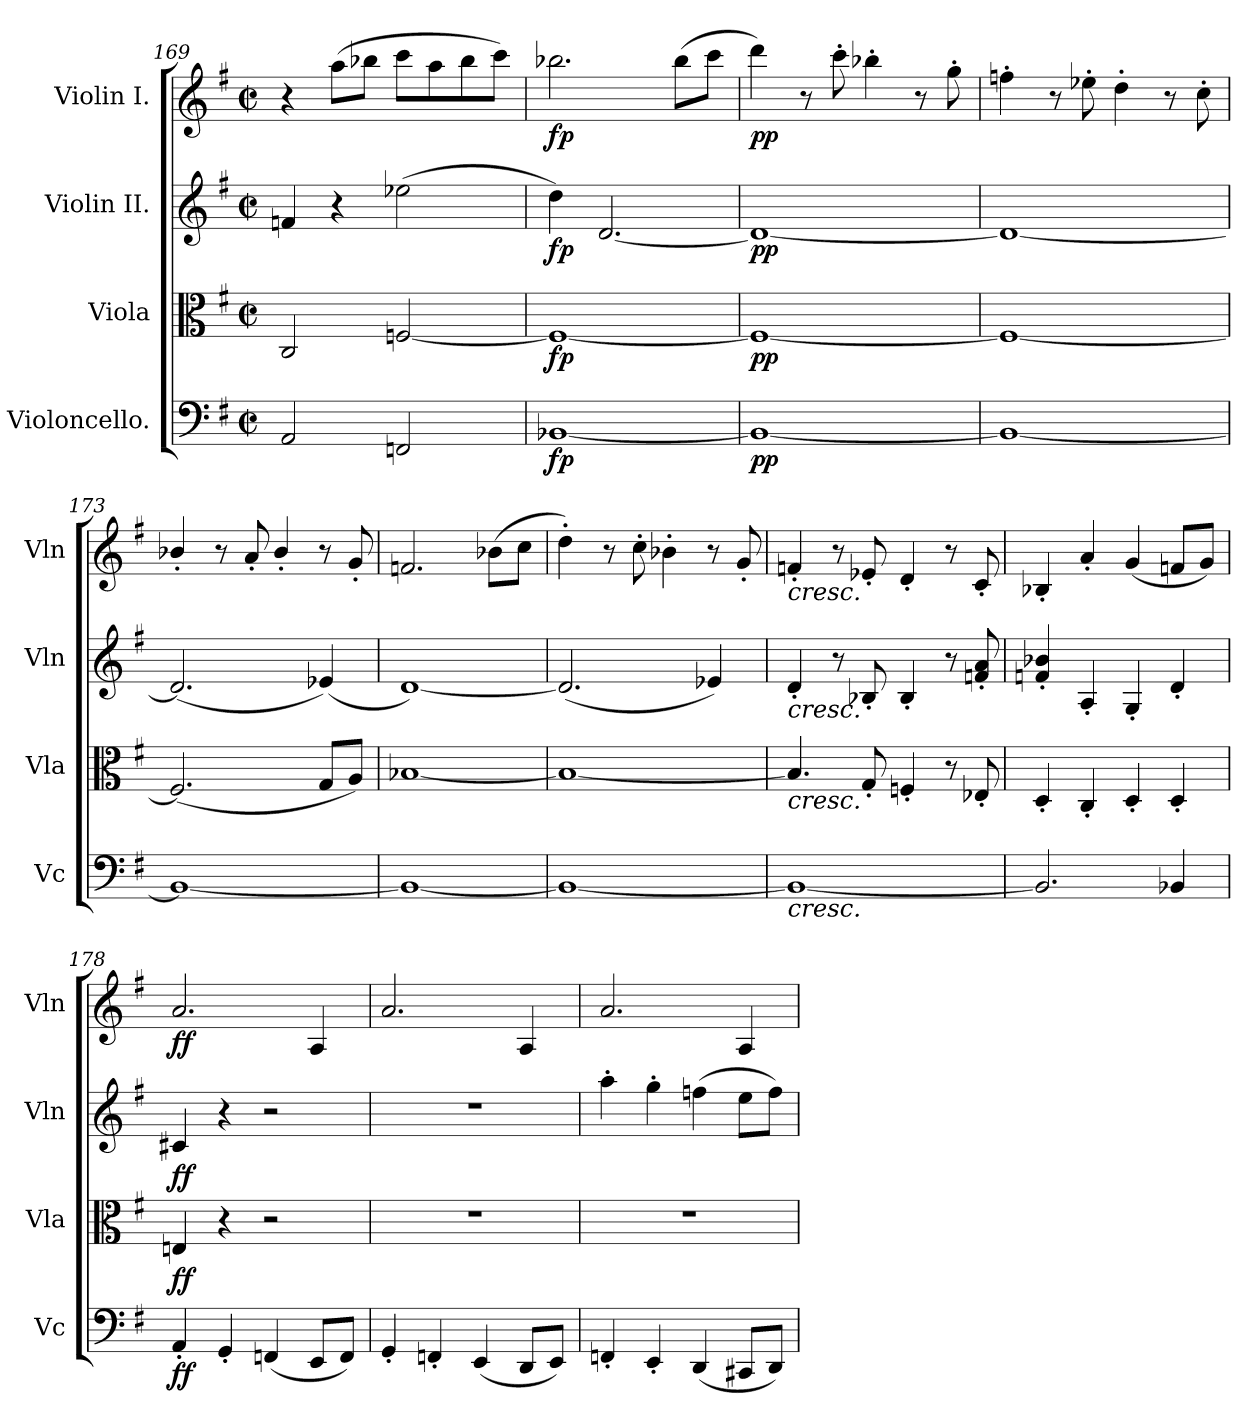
**kern	**dynam	**kern	**dynam	**kern	**dynam	**kern	**dynam
*part4	*part4	*part3	*part3	*part2	*part2	*part1	*part1
*staff4	*staff4	*staff3	*staff3	*staff2	*staff2	*staff1	*staff1
*I"Violoncello.	*	*I"Viola	*	*I"Violin II.	*	*I"Violin I.	*
*I'Vc	*	*I'Vla	*	*I'Vln	*	*I'Vln	*
*clefF4	*	*clefC3	*	*clefG2	*	*clefG2	*
*k[f#]	*	*k[f#]	*	*k[f#]	*	*k[f#]	*
*e:	*	*e:	*	*e:	*	*e:	*
*M2/2	*	*M2/2	*	*M2/2	*	*M2/2	*
*met(c|)	*	*met(c|)	*	*met(c|)	*	*met(c|)	*
=169	=169	=169	=169	=169	=169	=169	=169
2AA/	.	2C/	.	4fn/	.	4r	.
.	.	.	.	4r	.	(8aa\L	.
.	.	.	.	.	.	8bb-X\J	.
2FFn/	.	[2Fn/	.	(2ee-X\	.	8ccc\L	.
.	.	.	.	.	.	8aa\	.
.	.	.	.	.	.	8bb-\	.
.	.	.	.	.	.	8ccc\J)	.
=170	=170	=170	=170	=170	=170	=170	=170
!	!LO:DY:b	!	!LO:DY:b	!	!LO:DY:b	!	!LO:DY:b
[1BB-X	fp	1F_	fp	4dd\)	fp	2.bb-X\	fp
.	.	.	.	[2.d/	.	.	.
.	.	.	.	.	.	(8bb-\L	.
.	.	.	.	.	.	8ccc\J	.
!!LO:LB:g=z
=171	=171	=171	=171	=171	=171	=171	=171
!	!LO:DY:b	!	!LO:DY:b	!	!LO:DY:b	!	!LO:DY:b
1BB-_	pp	1F_	pp	1d_	pp	4ddd\)	pp
.	.	.	.	.	.	8r	.
.	.	.	.	.	.	8ccc'>\	.
.	.	.	.	.	.	4bb-X'>\	.
.	.	.	.	.	.	8r	.
.	.	.	.	.	.	8gg'>\	.
=172	=172	=172	=172	=172	=172	=172	=172
1BB-_	.	1F_	.	1d_	.	4ffn'>\	.
.	.	.	.	.	.	8r	.
.	.	.	.	.	.	8ee-X'>\	.
.	.	.	.	.	.	4dd'>\	.
.	.	.	.	.	.	8r	.
.	.	.	.	.	.	8cc'>\	.
=173	=173	=173	=173	=173	=173	=173	=173
1BB-_	.	(2.F/]	.	(2.d/]	.	4b-X'</	.
.	.	.	.	.	.	8r	.
.	.	.	.	.	.	8a'</	.
.	.	.	.	.	.	4b-'</	.
.	.	8G/L	.	(4e-X/)	.	8r	.
.	.	8A/J)	.	.	.	8g'</	.
=174	=174	=174	=174	=174	=174	=174	=174
1BB-_	.	[1B-X	.	[1d)	.	2.fn/	.
.	.	.	.	.	.	(8b-X\L	.
.	.	.	.	.	.	8cc\J	.
=175	=175	=175	=175	=175	=175	=175	=175
1BB-_	.	1B-_	.	(2.d/]	.	4dd'>\)	.
.	.	.	.	.	.	8r	.
.	.	.	.	.	.	8cc'>\	.
.	.	.	.	.	.	4b-X'>\	.
.	.	.	.	4e-X/)	.	8r	.
.	.	.	.	.	.	8g'</	.
=176	=176	=176	=176	=176	=176	=176	=176
!	!	!	!	!	!	!LO:TX:b:i:t=cresc.	!
!	!	!	!	!LO:TX:b:i:t=cresc.	!	!	!
!	!	!LO:TX:b:i:t=cresc.	!	!	!	!	!
!LO:TX:b:i:t=cresc.	!	!	!	!	!	!	!
1BB-_	.	4.B-/]	.	4d'</	.	4fn'</	.
.	.	.	.	8r	.	8r	.
.	.	8G'</	.	8B-X'</	.	8e-X'</	.
.	.	4Fn'</	.	4B-'</	.	4d'</	.
.	.	8r	.	8r	.	8r	.
.	.	8E-X'</	.	8fn/'< 8a/'<	.	8c'</	.
=177	=177	=177	=177	=177	=177	=177	=177
2.BB-/]	.	4D'</	.	4fn/'< 4b-X/'<	.	4B-X'</	.
.	.	4C'</	.	4A'</	.	4a'</	.
.	.	4D'</	.	4G'</	.	(4g/	.
4BB-X/	.	4D'</	.	4d'</	.	8fn/L	.
.	.	.	.	.	.	8g/J)	.
=178	=178	=178	=178	=178	=178	=178	=178
!	!LO:DY:b	!	!LO:DY:b	!	!LO:DY:b	!	!LO:DY:b
4AA'</	ff	4En/	ff	4c#X/	ff	2.a/	ff
4GG'</	.	4r	.	4r	.	.	.
(4FFn/	.	2r	.	2r	.	.	.
8EE/L	.	.	.	.	.	4A/	.
8FF/J)	.	.	.	.	.	.	.
=179	=179	=179	=179	=179	=179	=179	=179
4GG'</	.	1r	.	1r	.	2.a/	.
4FFn'</	.	.	.	.	.	.	.
(4EE/	.	.	.	.	.	.	.
8DD/L	.	.	.	.	.	4A/	.
8EE/J)	.	.	.	.	.	.	.
=180	=180	=180	=180	=180	=180	=180	=180
4FFn'</	.	1r	.	4aa'>\	.	2.a/	.
4EE'</	.	.	.	4gg'>\	.	.	.
(4DD/	.	.	.	(4ffn\	.	.	.
8CC#X/L	.	.	.	8ee\L	.	4A/	.
8DD/J)	.	.	.	8ff\J)	.	.	.
=	=	=	=	=	=	=	=
*-	*-	*-	*-	*-	*-	*-	*-
